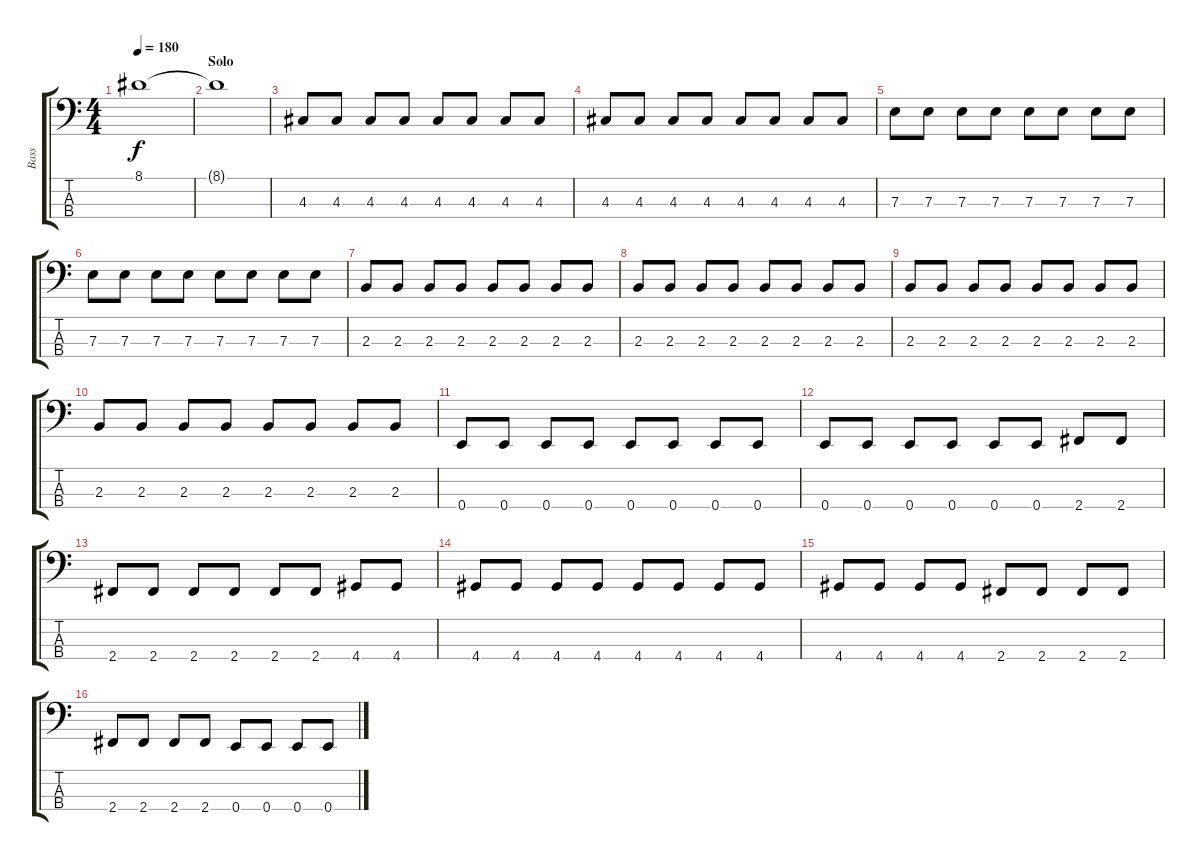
\track ("Bass" "Bass") {instrument electricbasspick}
\staff {score tabs}
\tuning (G2 D2 A1 E1) {hide}
\ts (4 4)
\tempo 180
\clef f4
\ks c
8.1.1{dy f} |
\section ("" "Solo")
8.1{t}.1 |
4.3.8 4.3.8 4.3.8 4.3.8 4.3.8 4.3.8 4.3.8 4.3.8 |
4.3.8 4.3.8 4.3.8 4.3.8 4.3.8 4.3.8 4.3.8 4.3.8 |
7.3.8 7.3.8 7.3.8 7.3.8 7.3.8 7.3.8 7.3.8 7.3.8 |
7.3.8 7.3.8 7.3.8 7.3.8 7.3.8 7.3.8 7.3.8 7.3.8 |
2.3.8 2.3.8 2.3.8 2.3.8 2.3.8 2.3.8 2.3.8 2.3.8 |
2.3.8 2.3.8 2.3.8 2.3.8 2.3.8 2.3.8 2.3.8 2.3.8 |
2.3.8 2.3.8 2.3.8 2.3.8 2.3.8 2.3.8 2.3.8 2.3.8 |
2.3.8 2.3.8 2.3.8 2.3.8 2.3.8 2.3.8 2.3.8 2.3.8 |
0.4.8 0.4.8 0.4.8 0.4.8 0.4.8 0.4.8 0.4.8 0.4.8 |
0.4.8 0.4.8 0.4.8 0.4.8 0.4.8 0.4.8 2.4.8 2.4.8 |
2.4.8 2.4.8 2.4.8 2.4.8 2.4.8 2.4.8 4.4.8 4.4.8 |
4.4.8 4.4.8 4.4.8 4.4.8 4.4.8 4.4.8 4.4.8 4.4.8 |
4.4.8 4.4.8 4.4.8 4.4.8 2.4.8 2.4.8 2.4.8 2.4.8 |
2.4.8 2.4.8 2.4.8 2.4.8 0.4.8 0.4.8 0.4.8 0.4.8
